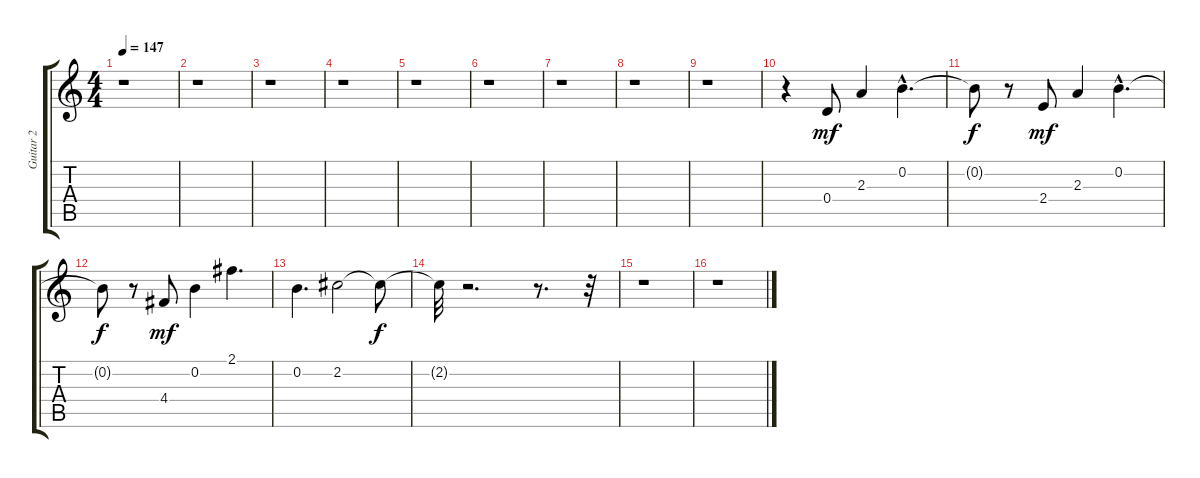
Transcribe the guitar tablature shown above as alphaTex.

\track ("Guitar 2" "Guitar 2") {instrument acousticguitarsteel}
\staff {score tabs}
\tuning (E4 B3 G3 D3 A2 E2) {hide}
\ts (4 4)
\tempo 147
\clef g2
\ks c
r.1{dy mf instrument acousticguitarsteel} |
r.1 |
r.1 |
r.1 |
r.1 |
r.1 |
r.1 |
r.1 |
r.1 |
r.4 0.4.8 2.3.4 0.2{hac}.4{d} |
0.2{t}.8{dy f} r.8 2.4.8{dy mf} 2.3.4 0.2{hac}.4{d} |
0.2{t}.8{dy f} r.8 4.4.8{dy mf} 0.2.4 2.1.4{d} |
0.2.4{d} 2.2.2 2.2{t}.8{dy f} |
2.2{t}.32 r.2{d} r.8{d} r.32 |
r.1 |
r.1
